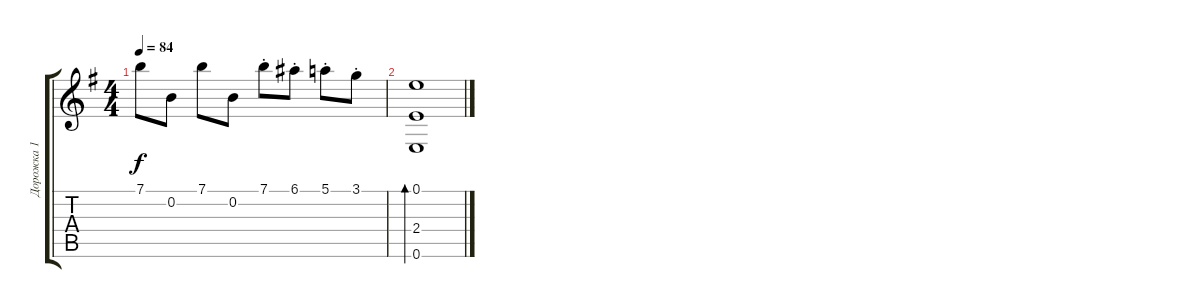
\track ("Дорожка 1" "Дорожка 1") {instrument acousticguitarsteel}
\staff {score tabs}
\tuning (E4 B3 G3 D3 A2 E2) {hide}
\ts (4 4)
\tempo 84
\clef g2
\ks eminor
7.1{t}.8{dy f} 0.2.8 7.1.8 0.2.8 7.1{st}.8 6.1{st}.8 5.1{st}.8 3.1{st}.8 |
(0.1 2.4 0.6).1{bd 240}
